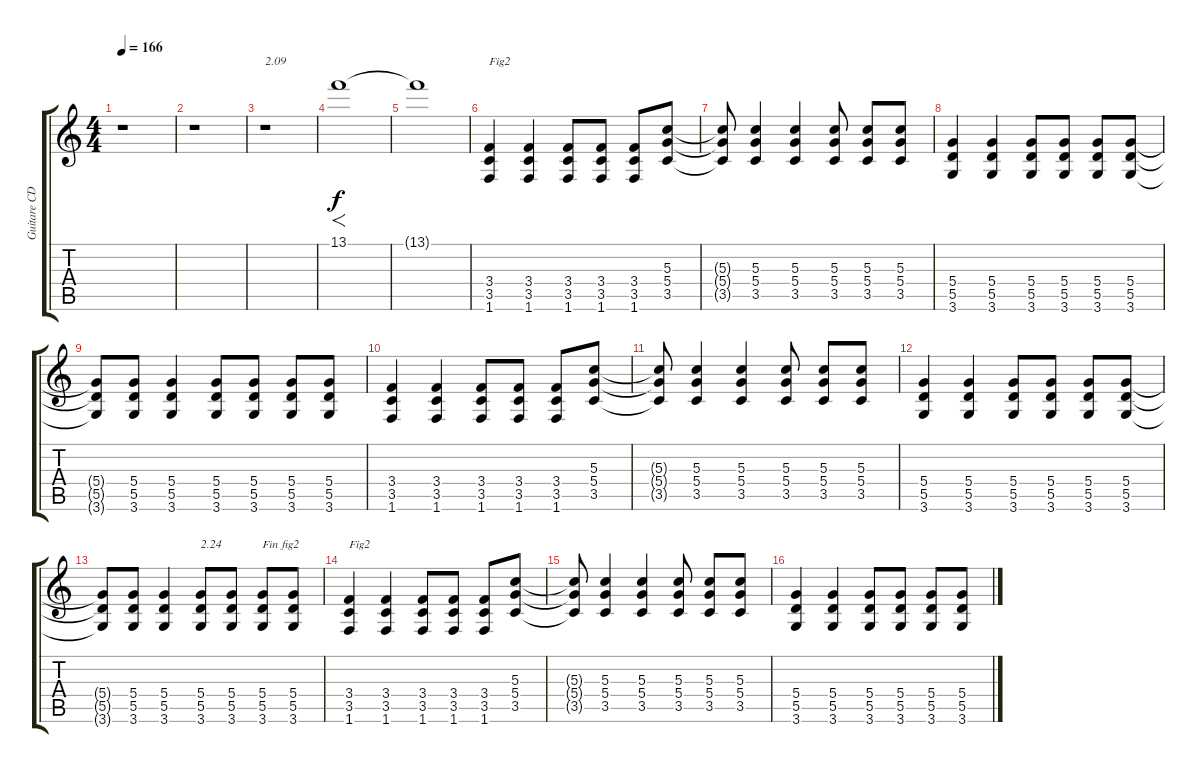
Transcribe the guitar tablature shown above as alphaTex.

\track ("Guitare CD" "Guitare CD") {instrument distortionguitar}
\staff {score tabs}
\tuning (E4 B3 G3 D3 A2 E2) {hide}
\ts (4 4)
\tempo 166
\clef g2
\ks c
r.1{dy f} |
r.1 |
r.1{txt "2.09"} |
13.1.1{f} |
13.1{t}.1 |
(3.4 3.5 1.6).4{txt "Fig2"} (3.4 3.5 1.6).4 (3.4 3.5 1.6).8 (3.4 3.5 1.6).8 (3.4 3.5 1.6).8 (5.3 5.4 3.5).8 |
(5.3{t} 5.4{t} 3.5{t}).8 (5.3 5.4 3.5).4 (5.3 5.4 3.5).4 (5.3 5.4 3.5).8 (5.3 5.4 3.5).8 (5.3 5.4 3.5).8 |
(5.4 5.5 3.6).4 (5.4 5.5 3.6).4 (5.4 5.5 3.6).8 (5.4 5.5 3.6).8 (5.4 5.5 3.6).8 (5.4 5.5 3.6).8 |
(5.4{t} 5.5{t} 3.6{t}).8 (5.4 5.5 3.6).8 (5.4 5.5 3.6).4 (5.4 5.5 3.6).8 (5.4 5.5 3.6).8 (5.4 5.5 3.6).8 (5.4 5.5 3.6).8 |
(3.4 3.5 1.6).4 (3.4 3.5 1.6).4 (3.4 3.5 1.6).8 (3.4 3.5 1.6).8 (3.4 3.5 1.6).8 (5.3 5.4 3.5).8 |
(5.3{t} 5.4{t} 3.5{t}).8 (5.3 5.4 3.5).4 (5.3 5.4 3.5).4 (5.3 5.4 3.5).8 (5.3 5.4 3.5).8 (5.3 5.4 3.5).8 |
(5.4 5.5 3.6).4 (5.4 5.5 3.6).4 (5.4 5.5 3.6).8 (5.4 5.5 3.6).8 (5.4 5.5 3.6).8 (5.4 5.5 3.6).8 |
(5.4{t} 5.5{t} 3.6{t}).8 (5.4 5.5 3.6).8 (5.4 5.5 3.6).4 (5.4 5.5 3.6).8{txt "2.24"} (5.4 5.5 3.6).8 (5.4 5.5 3.6).8{txt "Fin fig2"} (5.4 5.5 3.6).8 |
(3.4 3.5 1.6).4{txt "Fig2"} (3.4 3.5 1.6).4 (3.4 3.5 1.6).8 (3.4 3.5 1.6).8 (3.4 3.5 1.6).8 (5.3 5.4 3.5).8 |
(5.3{t} 5.4{t} 3.5{t}).8 (5.3 5.4 3.5).4 (5.3 5.4 3.5).4 (5.3 5.4 3.5).8 (5.3 5.4 3.5).8 (5.3 5.4 3.5).8 |
(5.4 5.5 3.6).4 (5.4 5.5 3.6).4 (5.4 5.5 3.6).8 (5.4 5.5 3.6).8 (5.4 5.5 3.6).8 (5.4 5.5 3.6).8
